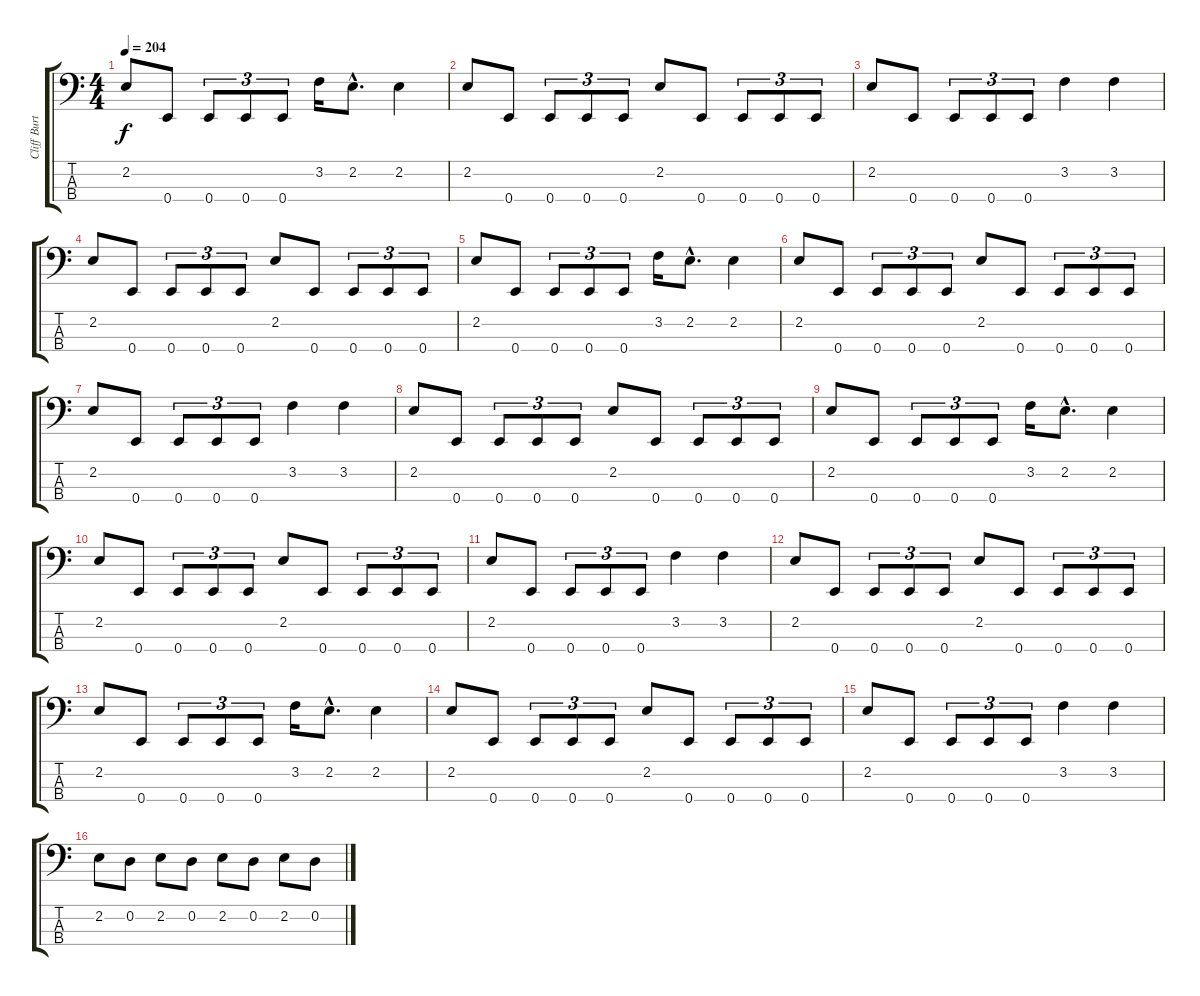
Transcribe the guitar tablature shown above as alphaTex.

\track ("Cliff Burton (Bass)" "Cliff Burt") {instrument electricbassfinger}
\staff {score tabs}
\tuning (G2 D2 A1 E1) {hide}
\ts (4 4)
\tempo 204
\clef f4
\ks c
2.2.8{dy f} 0.4.8 0.4.8{tu (3 2)} 0.4.8{tu (3 2)} 0.4.8{tu (3 2)} 3.2.16 2.2{hac}.8{d} 2.2.4 |
2.2.8 0.4.8 0.4.8{tu (3 2)} 0.4.8{tu (3 2)} 0.4.8{tu (3 2)} 2.2.8 0.4.8 0.4.8{tu (3 2)} 0.4.8{tu (3 2)} 0.4.8{tu (3 2)} |
2.2.8 0.4.8 0.4.8{tu (3 2)} 0.4.8{tu (3 2)} 0.4.8{tu (3 2)} 3.2.4 3.2.4 |
2.2.8 0.4.8 0.4.8{tu (3 2)} 0.4.8{tu (3 2)} 0.4.8{tu (3 2)} 2.2.8 0.4.8 0.4.8{tu (3 2)} 0.4.8{tu (3 2)} 0.4.8{tu (3 2)} |
2.2.8 0.4.8 0.4.8{tu (3 2)} 0.4.8{tu (3 2)} 0.4.8{tu (3 2)} 3.2.16 2.2{hac}.8{d} 2.2.4 |
2.2.8 0.4.8 0.4.8{tu (3 2)} 0.4.8{tu (3 2)} 0.4.8{tu (3 2)} 2.2.8 0.4.8 0.4.8{tu (3 2)} 0.4.8{tu (3 2)} 0.4.8{tu (3 2)} |
2.2.8 0.4.8 0.4.8{tu (3 2)} 0.4.8{tu (3 2)} 0.4.8{tu (3 2)} 3.2.4 3.2.4 |
2.2.8 0.4.8 0.4.8{tu (3 2)} 0.4.8{tu (3 2)} 0.4.8{tu (3 2)} 2.2.8 0.4.8 0.4.8{tu (3 2)} 0.4.8{tu (3 2)} 0.4.8{tu (3 2)} |
2.2.8 0.4.8 0.4.8{tu (3 2)} 0.4.8{tu (3 2)} 0.4.8{tu (3 2)} 3.2.16 2.2{hac}.8{d} 2.2.4 |
2.2.8 0.4.8 0.4.8{tu (3 2)} 0.4.8{tu (3 2)} 0.4.8{tu (3 2)} 2.2.8 0.4.8 0.4.8{tu (3 2)} 0.4.8{tu (3 2)} 0.4.8{tu (3 2)} |
2.2.8 0.4.8 0.4.8{tu (3 2)} 0.4.8{tu (3 2)} 0.4.8{tu (3 2)} 3.2.4 3.2.4 |
2.2.8 0.4.8 0.4.8{tu (3 2)} 0.4.8{tu (3 2)} 0.4.8{tu (3 2)} 2.2.8 0.4.8 0.4.8{tu (3 2)} 0.4.8{tu (3 2)} 0.4.8{tu (3 2)} |
2.2.8 0.4.8 0.4.8{tu (3 2)} 0.4.8{tu (3 2)} 0.4.8{tu (3 2)} 3.2.16 2.2{hac}.8{d} 2.2.4 |
2.2.8 0.4.8 0.4.8{tu (3 2)} 0.4.8{tu (3 2)} 0.4.8{tu (3 2)} 2.2.8 0.4.8 0.4.8{tu (3 2)} 0.4.8{tu (3 2)} 0.4.8{tu (3 2)} |
2.2.8 0.4.8 0.4.8{tu (3 2)} 0.4.8{tu (3 2)} 0.4.8{tu (3 2)} 3.2.4 3.2.4 |
2.2.8 0.2.8 2.2.8 0.2.8 2.2.8 0.2.8 2.2.8 0.2.8
